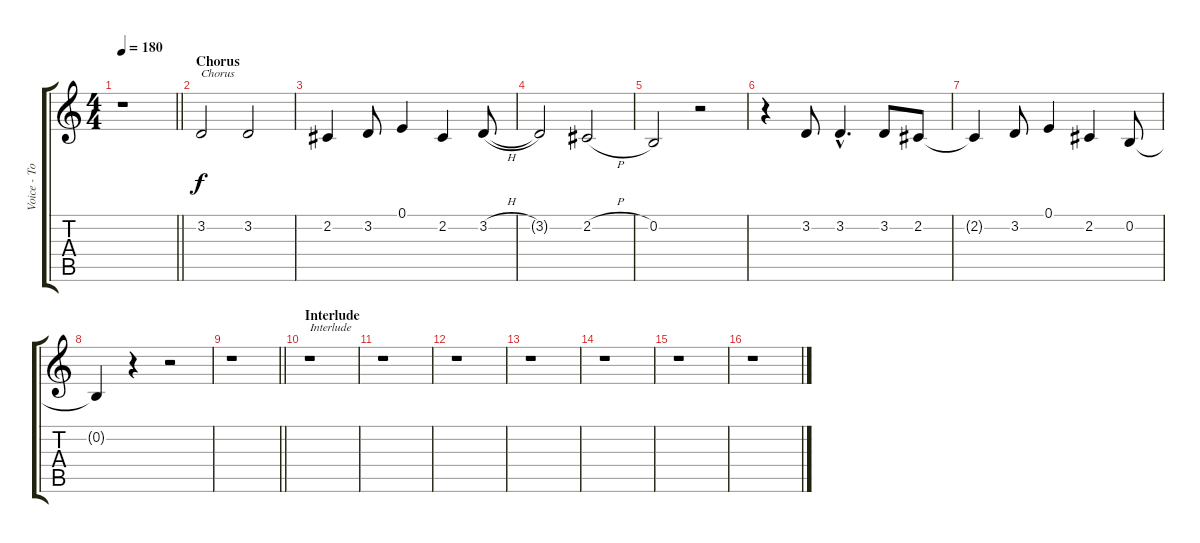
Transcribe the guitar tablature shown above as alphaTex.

\track ("Voice - Tony Sly" "Voice - To") {instrument lead8bassandlead}
\staff {score tabs}
\tuning (E4 B3 G3 D3 A2 E2) {hide}
\ts (4 4)
\tempo 180
\clef g2
\barLineRight lightlight
\ks c
r.1{dy f} |
\section ("" "Chorus")
3.2.2{txt "Chorus"} 3.2.2 |
2.2.4 3.2.8 0.1.4 2.2.4 3.2{h}.8 |
3.2{t}.2 2.2{h}.2 |
0.2.2 r.2 |
r.4 3.2.8 3.2{hac}.4{d} 3.2.8 2.2.8 |
2.2{t}.4 3.2.8 0.1.4 2.2.4 0.2.8 |
0.2{t}.4 r.4 r.2 |
\barLineRight lightlight
r.1 |
\section ("" "Interlude")
r.1{txt "Interlude"} |
r.1 |
r.1 |
r.1 |
r.1 |
r.1 |
r.1
